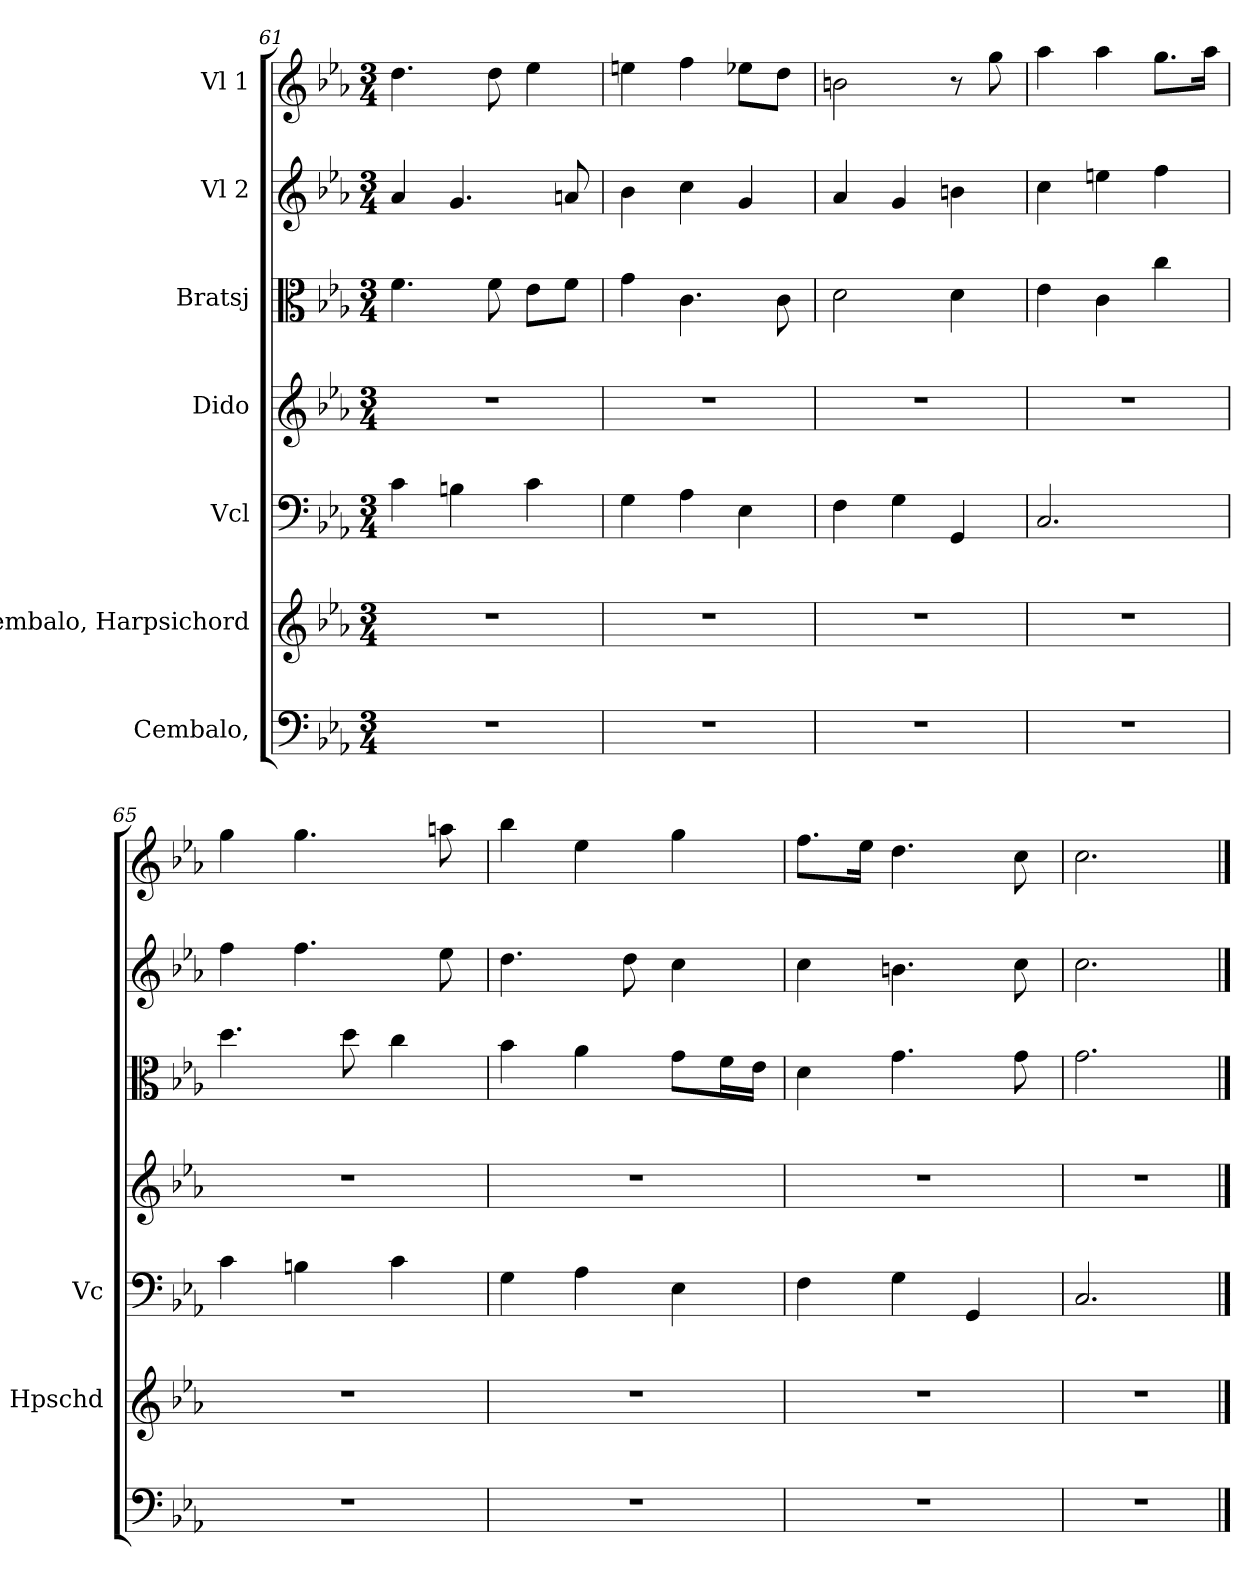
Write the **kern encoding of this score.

**kern	**kern	**kern	**kern	**kern	**kern	**kern
*part7	*part6	*part5	*part4	*part3	*part2	*part1
*staff7	*staff6	*staff5	*staff4	*staff3	*staff2	*staff1
*I"Cembalo,	*I"Cembalo, Harpsichord	*I"Vcl	*I"Dido	*I"Bratsj	*I"Vl 2	*I"Vl 1
*	*I'Hpschd	*I'Vc	*	*	*	*
*clefF4	*clefG2	*clefF4	*clefG2	*clefC3	*clefG2	*clefG2
*k[b-e-a-]	*k[b-e-a-]	*k[b-e-a-]	*k[b-e-a-]	*k[b-e-a-]	*k[b-e-a-]	*k[b-e-a-]
*M3/4	*M3/4	*M3/4	*M3/4	*M3/4	*M3/4	*M3/4
=61	=61	=61	=61	=61	=61	=61
2.r	2.r	4c\	2.r	4.f\	4a-/	4.dd\
.	.	4Bn\	.	.	4.g/	.
.	.	.	.	8f\	.	8dd\
.	.	4c\	.	8e-\L	.	4ee-\
.	.	.	.	8f\J	8an/	.
!!LO:LB:g=z
=62	=62	=62	=62	=62	=62	=62
2.r	2.r	4G\	2.r	4g\	4b-\	4een\
.	.	4A-\	.	4.c\	4cc\	4ff\
.	.	4E-\	.	.	4g/	8ee-X\L
.	.	.	.	8c\	.	8dd\J
=63	=63	=63	=63	=63	=63	=63
2.r	2.r	4F\	2.r	2d\	4a-/	2bn\
.	.	4G\	.	.	4g/	.
.	.	4GG/	.	4d\	4bn\	8r
.	.	.	.	.	.	8gg\
=64	=64	=64	=64	=64	=64	=64
2.r	2.r	2.C/	2.r	4e-\	4cc\	4aa-\
.	.	.	.	4c\	4een\	4aa-\
.	.	.	.	4cc\	4ff\	8.gg\L
.	.	.	.	.	.	16aa-\Jk
=65	=65	=65	=65	=65	=65	=65
2.r	2.r	4c\	2.r	4.dd\	4ff\	4gg\
.	.	4Bn\	.	.	4.ff\	4.gg\
.	.	.	.	8dd\	.	.
.	.	4c\	.	4cc\	.	.
.	.	.	.	.	8ee-\	8aan\
=66	=66	=66	=66	=66	=66	=66
2.r	2.r	4G\	2.r	4b-\	4.dd\	4bb-\
.	.	4A-\	.	4a-\	.	4ee-\
.	.	.	.	.	8dd\	.
.	.	4E-\	.	8g\L	4cc\	4gg\
.	.	.	.	16f\L	.	.
.	.	.	.	16e-\JJ	.	.
=67	=67	=67	=67	=67	=67	=67
2.r	2.r	4F\	2.r	4d\	4cc\	8.ff\L
.	.	.	.	.	.	16ee-\Jk
.	.	4G\	.	4.g\	4.bn\	4.dd\
.	.	4GG/	.	.	.	.
.	.	.	.	8g\	8cc\	8cc\
=68	=68	=68	=68	=68	=68	=68
2.r	2.r	2.C/	2.r	2.g\	2.cc\	2.cc\
==	==	==	==	==	==	==
*-	*-	*-	*-	*-	*-	*-
